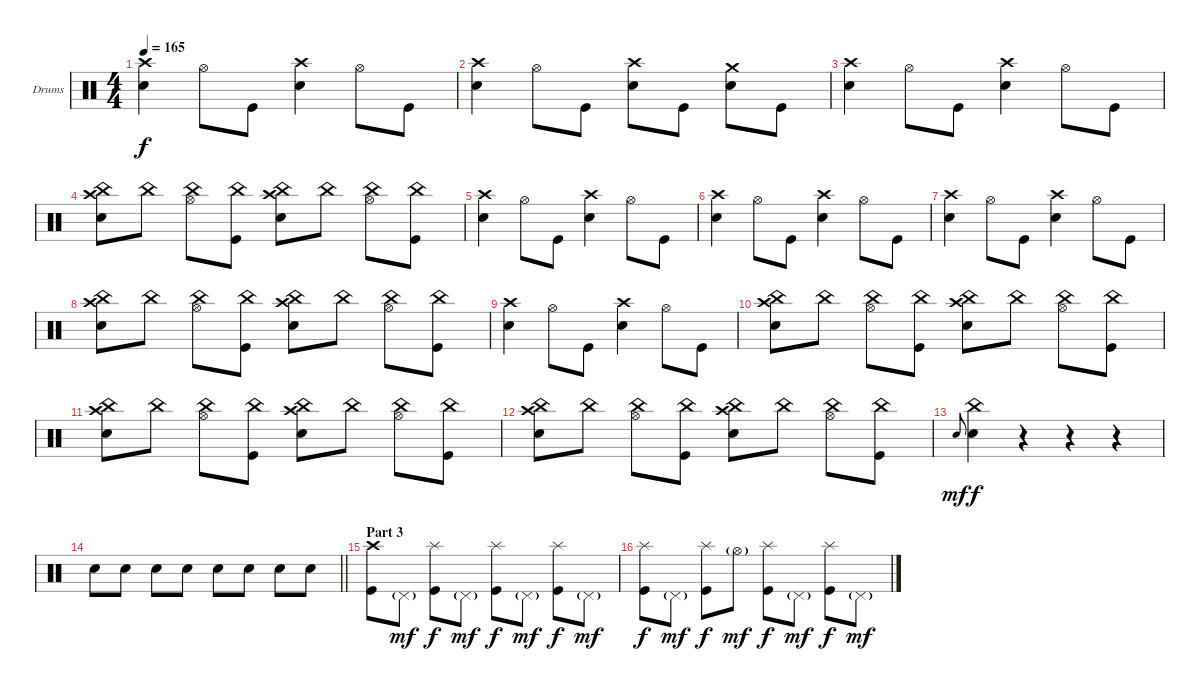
\bracketExtendMode groupsimilarinstruments
\firstSystemTrackNameOrientation horizontal
\otherSystemsTrackNameOrientation horizontal
\track ("Drumkit" "Drums") {instrument percussion}
\staff {score}
\articulation defaults
\ts (4 4)
\tempo 165
\clef neutral
\ks c
("Crash high (hit)" "Snare (hit) 2").4{dy f} "Hi-Hat (open)".8 "Kick (hit)".8 ("Crash high (hit)" "Snare (hit) 2").4 "Hi-Hat (open)".8 "Kick (hit)".8 |
("Crash high (hit)" "Snare (hit) 2").4 "Hi-Hat (open)".8 "Kick (hit)".8 ("Crash high (hit)" "Snare (hit) 2").8 "Kick (hit)".8 ("Crash medium (hit)" "Snare (hit) 2").8 "Kick (hit)".8 |
("Crash high (hit)" "Snare (hit) 2").4 "Hi-Hat (open)".8 "Kick (hit)".8 ("Crash high (hit)" "Snare (hit) 2").4 "Hi-Hat (open)".8 "Kick (hit)".8 |
("China (hit)" "Crash high (hit)" "Snare (hit) 2").8 "China (hit)".8 ("China (hit)" "Hi-Hat (open)").8 ("China (hit)" "Kick (hit)").8 ("China (hit)" "Crash high (hit)" "Snare (hit) 2").8 "China (hit)".8 ("China (hit)" "Hi-Hat (open)").8 ("China (hit)" "Kick (hit)").8 |
("Crash high (hit)" "Snare (hit) 2").4 "Hi-Hat (open)".8 "Kick (hit)".8 ("Crash high (hit)" "Snare (hit) 2").4 "Hi-Hat (open)".8 "Kick (hit)".8 |
("Crash high (hit)" "Snare (hit) 2").4 "Hi-Hat (open)".8 "Kick (hit)".8 ("Crash high (hit)" "Snare (hit) 2").4 "Hi-Hat (open)".8 "Kick (hit)".8 |
("Crash high (hit)" "Snare (hit) 2").4 "Hi-Hat (open)".8 "Kick (hit)".8 ("Crash high (hit)" "Snare (hit) 2").4 "Hi-Hat (open)".8 "Kick (hit)".8 |
("China (hit)" "Crash high (hit)" "Snare (hit) 2").8 "China (hit)".8 ("China (hit)" "Hi-Hat (open)").8 ("China (hit)" "Kick (hit)").8 ("China (hit)" "Crash high (hit)" "Snare (hit) 2").8 "China (hit)".8 ("China (hit)" "Hi-Hat (open)").8 ("China (hit)" "Kick (hit)").8 |
("Crash high (hit)" "Snare (hit) 2").4 "Hi-Hat (open)".8 "Kick (hit)".8 ("Crash high (hit)" "Snare (hit) 2").4 "Hi-Hat (open)".8 "Kick (hit)".8 |
("China (hit)" "Crash high (hit)" "Snare (hit) 2").8 "China (hit)".8 ("China (hit)" "Hi-Hat (open)").8 ("China (hit)" "Kick (hit)").8 ("China (hit)" "Crash high (hit)" "Snare (hit) 2").8 "China (hit)".8 ("China (hit)" "Hi-Hat (open)").8 ("China (hit)" "Kick (hit)").8 |
("China (hit)" "Crash high (hit)" "Snare (hit) 2").8 "China (hit)".8 ("China (hit)" "Hi-Hat (open)").8 ("China (hit)" "Kick (hit)").8 ("China (hit)" "Crash high (hit)" "Snare (hit) 2").8 "China (hit)".8 ("China (hit)" "Hi-Hat (open)").8 ("China (hit)" "Kick (hit)").8 |
("China (hit)" "Crash high (hit)" "Snare (hit) 2").8 "China (hit)".8 ("China (hit)" "Hi-Hat (open)").8 ("China (hit)" "Kick (hit)").8 ("China (hit)" "Crash high (hit)" "Snare (hit) 2").8 "China (hit)".8 ("China (hit)" "Hi-Hat (open)").8 ("China (hit)" "Kick (hit)").8 |
"Snare (hit) 2".8{gr onbeat dy mf} ("China (hit)" "Snare (hit) 2").4{dy f} r.4 r.4 r.4 |
\barLineRight lightlight "Snare (hit) 2".8 "Snare (hit) 2".8 "Snare (hit) 2".8 "Snare (hit) 2".8 "Snare (hit) 2".8 "Snare (hit) 2".8 "Snare (hit) 2".8 "Snare (hit) 2".8
|
\section ("" "Part 3")
("Crash high (hit)" "Kick (hit)").8 "Pedal Hi-Hat (hit)"{g}.8{dy mf} ("Splash (hit)" "Kick (hit)").8{dy f} "Pedal Hi-Hat (hit)"{g}.8{dy mf} ("Splash (hit)" "Kick (hit)").8{dy f} "Pedal Hi-Hat (hit)"{g}.8{dy mf} ("Splash (hit)" "Kick (hit)").8{dy f} "Pedal Hi-Hat (hit)"{g}.8{dy mf} |
("Splash (hit)" "Kick (hit)").8{dy f} "Pedal Hi-Hat (hit)"{g}.8{dy mf} ("Splash (hit)" "Kick (hit)").8{dy f} "Hi-Hat (open)"{g}.8{dy mf} ("Splash (hit)" "Kick (hit)").8{dy f} "Pedal Hi-Hat (hit)"{g}.8{dy mf} ("Splash (hit)" "Kick (hit)").8{dy f} "Pedal Hi-Hat (hit)"{g}.8{dy mf}
